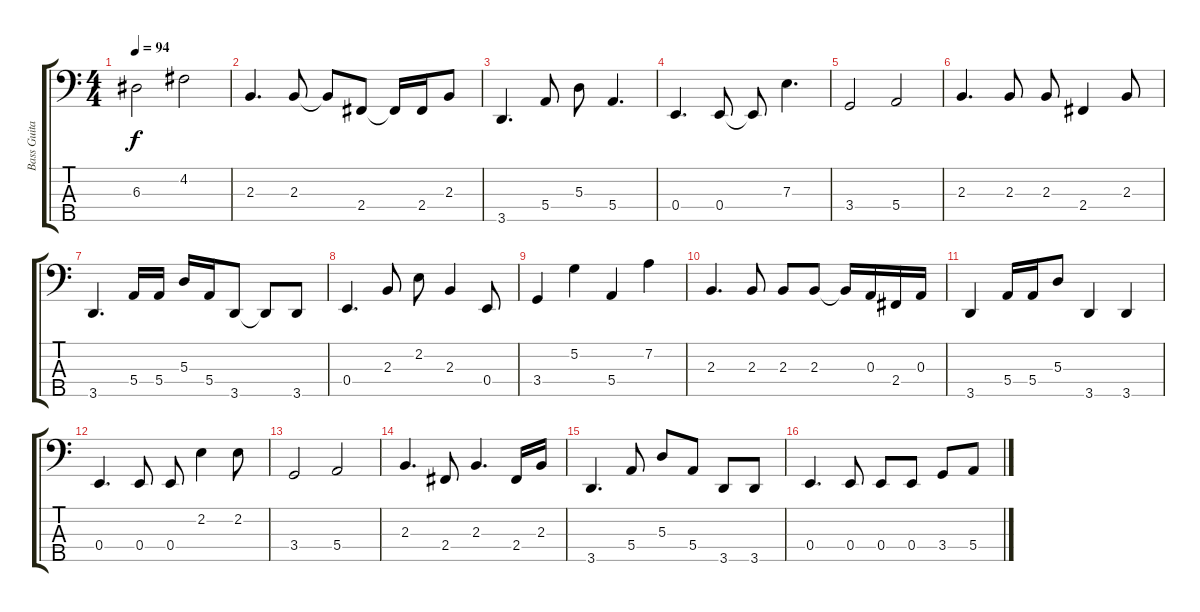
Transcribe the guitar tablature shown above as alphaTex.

\track ("Bass Guitar" "Bass Guita") {instrument electricbassfinger}
\staff {score tabs}
\tuning (G2 D2 A1 E1 B0) {hide}
\ts (4 4)
\tempo 94
\clef f4
\ks c
6.3.2{dy f} 4.2.2 |
2.3.4{d} 2.3.8 2.3{t}.8 2.4.8 2.4{t}.16 2.4.16 2.3.8 |
3.5.4{d} 5.4.8 5.3.8 5.4.4{d} |
0.4.4{d} 0.4.8 0.4{t}.8 7.3.4{d} |
3.4.2 5.4.2 |
2.3.4{d} 2.3.8 2.3.8 2.4.4 2.3.8 |
3.5.4{d} 5.4.16 5.4.16 5.3.16 5.4.16 3.5.8 3.5{t}.8 3.5.8 |
0.4.4{d} 2.3.8 2.2.8 2.3.4 0.4.8 |
3.4.4 5.2.4 5.4.4 7.2.4 |
2.3.4{d} 2.3.8 2.3.8 2.3.8 2.3{t}.16 0.3.16 2.4.16 0.3.16 |
3.5.4 5.4.16 5.4.16 5.3.8 3.5.4 3.5.4 |
0.4.4{d} 0.4.8 0.4.8 2.2.4 2.2.8 |
3.4.2 5.4.2 |
2.3.4{d} 2.4.8 2.3.4{d} 2.4.16 2.3.16 |
3.5.4{d} 5.4.8 5.3.8 5.4.8 3.5.8 3.5.8 |
0.4.4{d} 0.4.8 0.4.8 0.4.8 3.4.8 5.4.8
